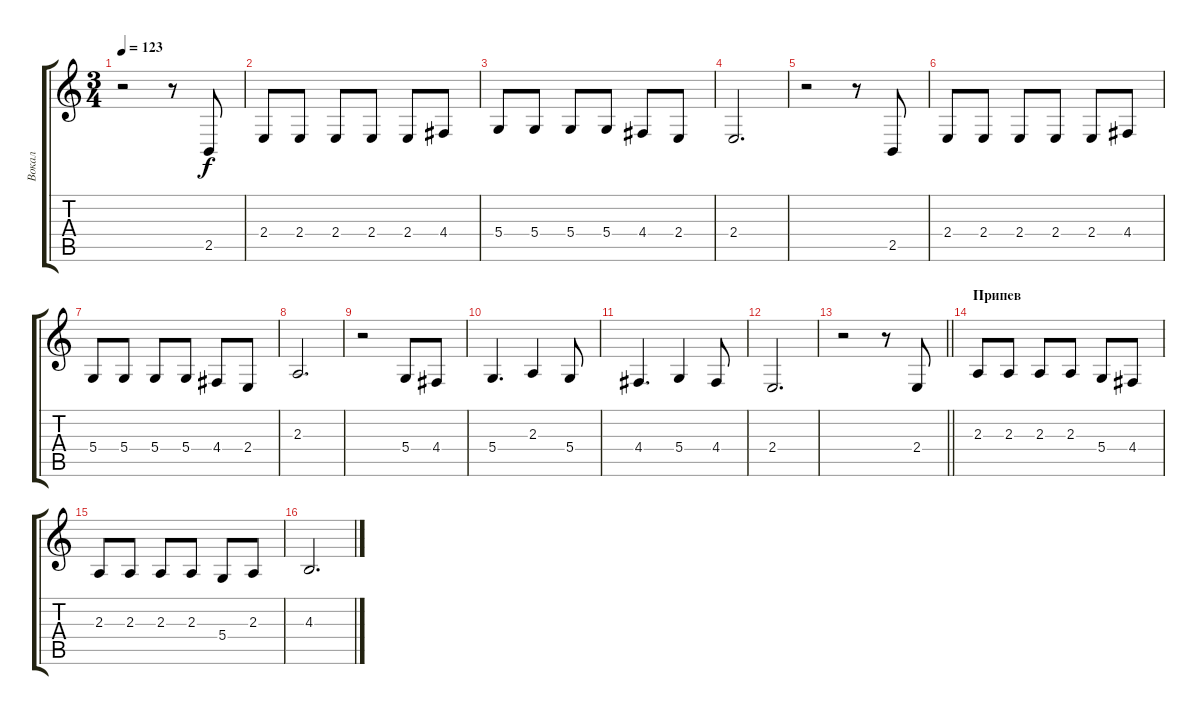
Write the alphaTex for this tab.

\track ("Вокал" "Вокал") {instrument tenorsax}
\staff {score tabs}
\tuning (E4 B3 G3 D3 A2 E2) {hide}
\ts (3 4)
\tempo 123
\clef g2
\ks c
r.2{dy f} r.8 2.5.8 |
2.4.8 2.4.8 2.4.8 2.4.8 2.4.8 4.4.8 |
5.4.8 5.4.8 5.4.8 5.4.8 4.4.8 2.4.8 |
2.4.2{d} |
r.2 r.8 2.5.8 |
2.4.8 2.4.8 2.4.8 2.4.8 2.4.8 4.4.8 |
5.4.8 5.4.8 5.4.8 5.4.8 4.4.8 2.4.8 |
2.3.2{d} |
r.2 5.4.8 4.4.8 |
5.4.4{d} 2.3.4 5.4.8 |
4.4.4{d} 5.4.4 4.4.8 |
2.4.2{d} |
\barLineRight lightlight
r.2 r.8 2.4.8 |
\section ("" "Припев")
2.3.8 2.3.8 2.3.8 2.3.8 5.4.8 4.4.8 |
2.3.8 2.3.8 2.3.8 2.3.8 5.4.8 2.3.8 |
4.3.2{d}
